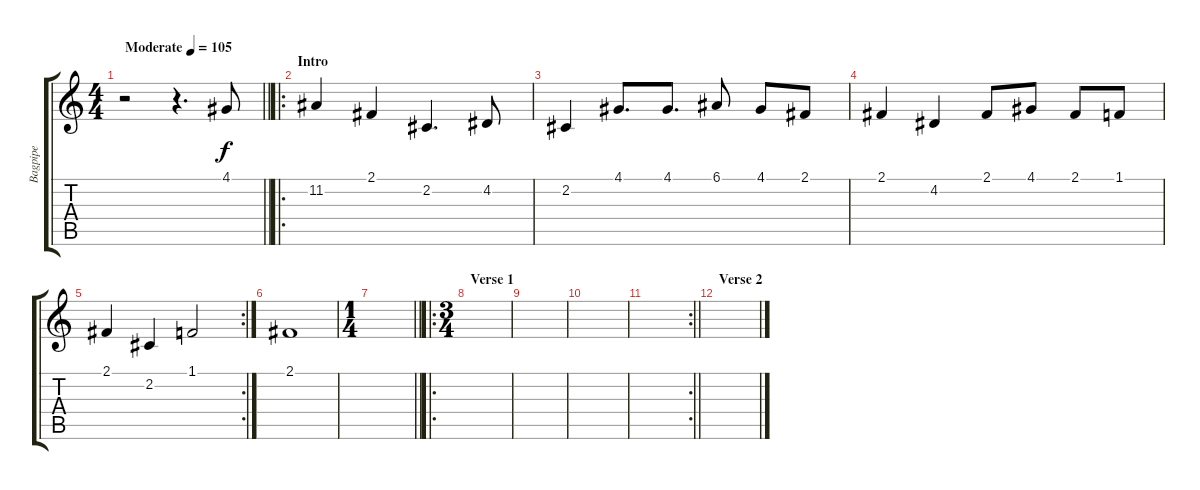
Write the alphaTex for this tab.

\track ("Bagpipe" "Bagpipe") {instrument bagpipe}
\staff {score tabs}
\tuning (E4 B3 G3 D3 A2 E2) {hide}
\ts (4 4)
\tempo (105 "Moderate")
\clef g2
\barLineRight lightlight
\ks c
r.2{dy f instrument bagpipe} r.4{d} 4.1.8 |
\ro
\section ("" "Intro")
11.2.4 2.1.4 2.2.4{d} 4.2.8 |
2.2.4 4.1.8{d} 4.1.8{d} 6.1.8 4.1.8 2.1.8 |
2.1.4 4.2.4 2.1.8 4.1.8 2.1.8 1.1.8 |
\rc 2
2.1.4 2.2.4 1.1.2 |
2.1.1 |
\ts (1 4)
\barLineRight lightlight
|
\ro
\ts (3 4)
\section ("" "Verse 1")
|
|
|
\rc 2
\barLineRight lightlight
|
\section ("" "Verse 2")
